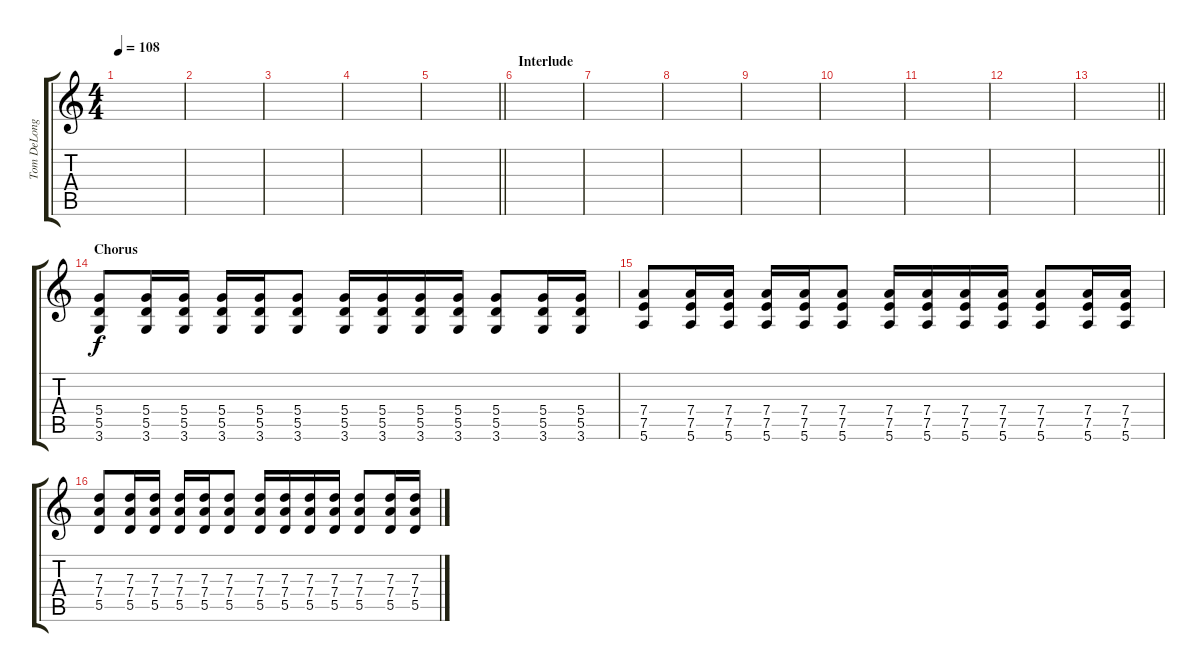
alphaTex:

\track ("Tom DeLonge (Standard 2)" "Tom DeLong") {instrument distortionguitar}
\staff {score tabs}
\tuning (E4 B3 G3 D3 A2 E2) {hide}
\ts (4 4)
\tempo 108
\clef g2
\ks c
|
|
|
|
\barLineRight lightlight
|
\section ("" "Interlude")
|
|
|
|
|
|
|
\barLineRight lightlight
|
\section ("" "Chorus")
(5.4 5.5 3.6).8{volume 13} (5.4 5.5 3.6).16 (5.4 5.5 3.6).16 (5.4 5.5 3.6).16 (5.4 5.5 3.6).16 (5.4 5.5 3.6).8 (5.4 5.5 3.6).16 (5.4 5.5 3.6).16 (5.4 5.5 3.6).16 (5.4 5.5 3.6).16 (5.4 5.5 3.6).8 (5.4 5.5 3.6).16 (5.4 5.5 3.6).16 |
(7.4 7.5 5.6).8 (7.4 7.5 5.6).16 (7.4 7.5 5.6).16 (7.4 7.5 5.6).16 (7.4 7.5 5.6).16 (7.4 7.5 5.6).8 (7.4 7.5 5.6).16 (7.4 7.5 5.6).16 (7.4 7.5 5.6).16 (7.4 7.5 5.6).16 (7.4 7.5 5.6).8 (7.4 7.5 5.6).16 (7.4 7.5 5.6).16 |
(7.3 7.4 5.5).8 (7.3 7.4 5.5).16 (7.3 7.4 5.5).16 (7.3 7.4 5.5).16 (7.3 7.4 5.5).16 (7.3 7.4 5.5).8 (7.3 7.4 5.5).16 (7.3 7.4 5.5).16 (7.3 7.4 5.5).16 (7.3 7.4 5.5).16 (7.3 7.4 5.5).8 (7.3 7.4 5.5).16 (7.3 7.4 5.5).16
